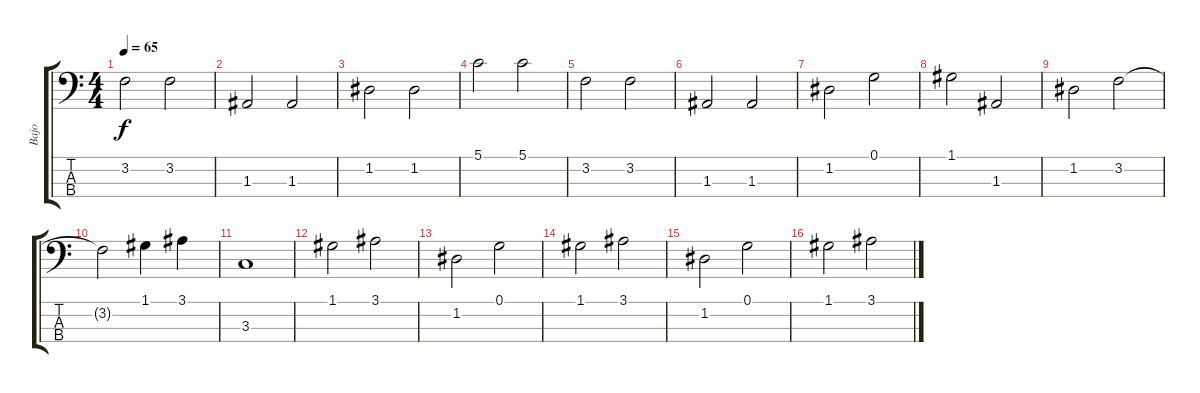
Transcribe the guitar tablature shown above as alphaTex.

\track ("Bajo" "Bajo") {instrument electricbasspick}
\staff {score tabs}
\tuning (G2 D2 A1 E1) {hide}
\ts (4 4)
\tempo 65
\clef f4
\ks c
3.2.2{dy f} 3.2.2 |
1.3.2 1.3.2 |
1.2.2 1.2.2 |
5.1.2 5.1.2 |
3.2.2 3.2.2 |
1.3.2 1.3.2 |
1.2.2 0.1.2 |
1.1.2 1.3.2 |
1.2.2 3.2.2 |
3.2{t}.2 1.1.4 3.1.4 |
3.3.1 |
1.1.2 3.1.2 |
1.2.2 0.1.2 |
1.1.2 3.1.2 |
1.2.2 0.1.2 |
1.1.2 3.1.2
